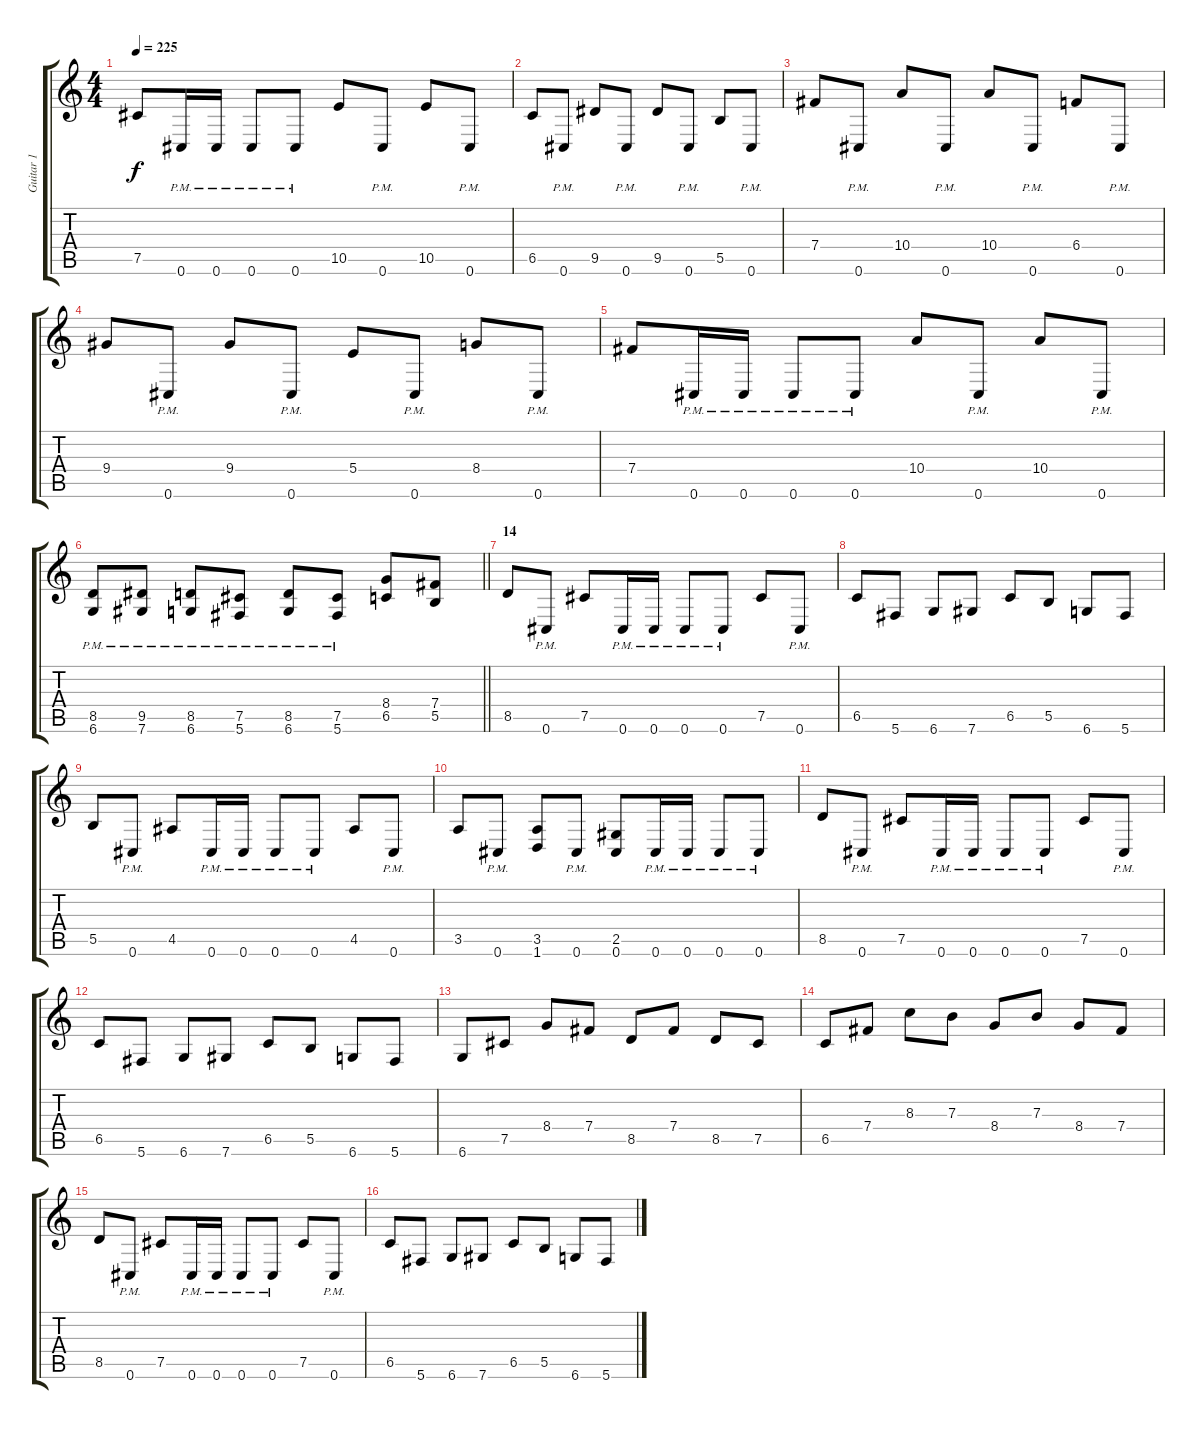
\track ("Guitar 1" "Guitar 1") {instrument distortionguitar}
\staff {score tabs}
\tuning (Db4 Ab3 E3 B2 Gb2 Db2) {hide}
\ts (4 4)
\tempo 225
\clef g2
\ks c
7.5.8{dy f} 0.6{pm}.16 0.6{pm}.16 0.6{pm}.8 0.6{pm}.8 10.5.8 0.6{pm}.8 10.5.8 0.6{pm}.8 |
6.5.8 0.6{pm}.8 9.5.8 0.6{pm}.8 9.5.8 0.6{pm}.8 5.5.8 0.6{pm}.8 |
7.4.8 0.6{pm}.8 10.4.8 0.6{pm}.8 10.4.8 0.6{pm}.8 6.4.8 0.6{pm}.8 |
9.4.8 0.6{pm}.8 9.4.8 0.6{pm}.8 5.4.8 0.6{pm}.8 8.4.8 0.6{pm}.8 |
7.4.8 0.6{pm}.16 0.6{pm}.16 0.6{pm}.8 0.6{pm}.8 10.4.8 0.6{pm}.8 10.4.8 0.6{pm}.8 |
\barLineRight lightlight
(8.5{pm} 6.6{pm}).8 (9.5{pm} 7.6{pm}).8 (8.5{pm} 6.6{pm}).8 (7.5{pm} 5.6{pm}).8 (8.5{pm} 6.6{pm}).8 (7.5{pm} 5.6{pm}).8 (8.4 6.5).8 (7.4 5.5).8 |
\section ("" "14")
8.5.8 0.6{pm}.8 7.5.8 0.6{pm}.16 0.6{pm}.16 0.6{pm}.8 0.6{pm}.8 7.5.8 0.6{pm}.8 |
6.5.8 5.6.8 6.6.8 7.6.8 6.5.8 5.5.8 6.6.8 5.6.8 |
5.5.8 0.6{pm}.8 4.5.8 0.6{pm}.16 0.6{pm}.16 0.6{pm}.8 0.6{pm}.8 4.5.8 0.6{pm}.8 |
3.5.8 0.6{pm}.8 (3.5 1.6).8 0.6{pm}.8 (2.5 0.6).8 0.6{pm}.16 0.6{pm}.16 0.6{pm}.8 0.6{pm}.8 |
8.5.8 0.6{pm}.8 7.5.8 0.6{pm}.16 0.6{pm}.16 0.6{pm}.8 0.6{pm}.8 7.5.8 0.6{pm}.8 |
6.5.8 5.6.8 6.6.8 7.6.8 6.5.8 5.5.8 6.6.8 5.6.8 |
6.6.8 7.5.8 8.4.8 7.4.8 8.5.8 7.4.8 8.5.8 7.5.8 |
6.5.8 7.4.8 8.3.8 7.3.8 8.4.8 7.3.8 8.4.8 7.4.8 |
8.5.8 0.6{pm}.8 7.5.8 0.6{pm}.16 0.6{pm}.16 0.6{pm}.8 0.6{pm}.8 7.5.8 0.6{pm}.8 |
6.5.8 5.6.8 6.6.8 7.6.8 6.5.8 5.5.8 6.6.8 5.6.8
